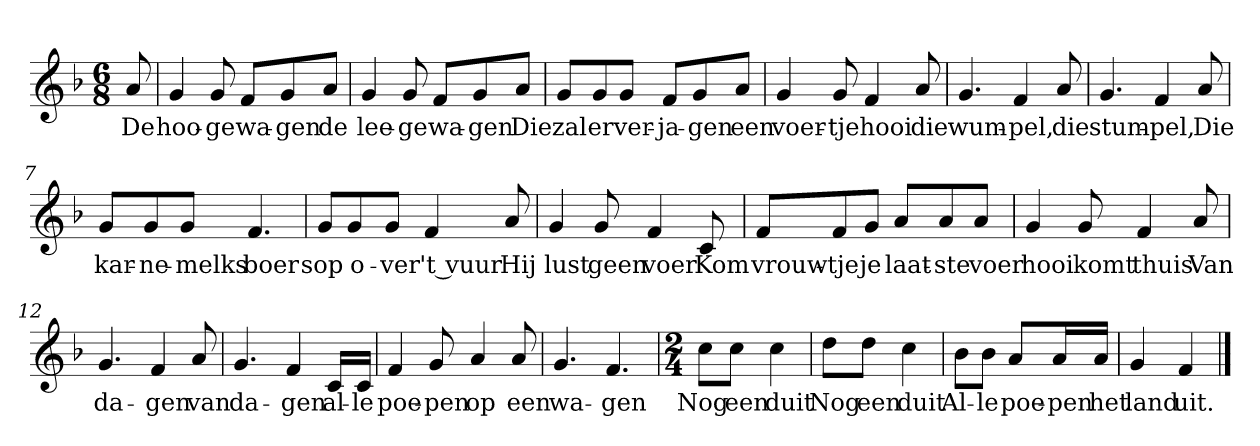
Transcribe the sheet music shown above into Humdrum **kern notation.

**kern	**text
*part1	*part1
*staff1	*staff1
*clefG2	*
*k[b-]	*
*F:	*
*M6/8	*
*MM120	*
=	=
8a	De
=1	=1
4g	hoo-
8g	-ge
8f/L	wa-
8g/	-gen
8a/J	de
=2	=2
4g	lee-
8g	-ge
8f/L	wa-
8g/	-gen
8a/J	Die
=3	=3
8g/L	zal
8g/	er
8g/J	ver-
8f/L	-ja-
8g/	-gen
8a/J	een
=4	=4
4g	voer-
8g	-tje
4f	hooi
8a	die
=5	=5
4.g	wum-
4f	-pel,
8a	die
=6	=6
4.g	stum-
4f	-pel,
8a	Die
=7	=7
8g/L	kar-
8g/	-ne-
8g/J	-melks
4.f	boer
=8	=8
8g/L	sop
8g/	o-
8g/J	-ver
4f	't vuur
8a	Hij
=9	=9
4g	lust
8g	geen
4f	voer
8c	Kom
=10	=10
8f/L	vrouw-
8f/	-tje
8g/J	je
8a/L	laat-
8a/	-ste
8a/J	voer
=11	=11
4g	hooi
8g	komt
4f	thuis
8a	Van
=12	=12
4.g	da-
4f	-gen
8a	van
=13	=13
4.g	da-
4f	-gen
16c/LL	al-
16c/JJ	-le
=14	=14
4f	poe-
8g	-pen
4a	op
8a	een
=15	=15
4.g	wa-
4.f	-gen
=16	=16
*M2/4	*
8cc\L	Nog
8cc\J	een
4cc	duit
=17	=17
8dd\L	Nog
8dd\J	een
4cc	duit
=18	=18
8b-\L	Al-
8b-\J	-le
8a/L	poe-
16a/L	-pen
16a/JJ	het
=19	=19
4g	land
4f	uit.
==	==
*-	*-
